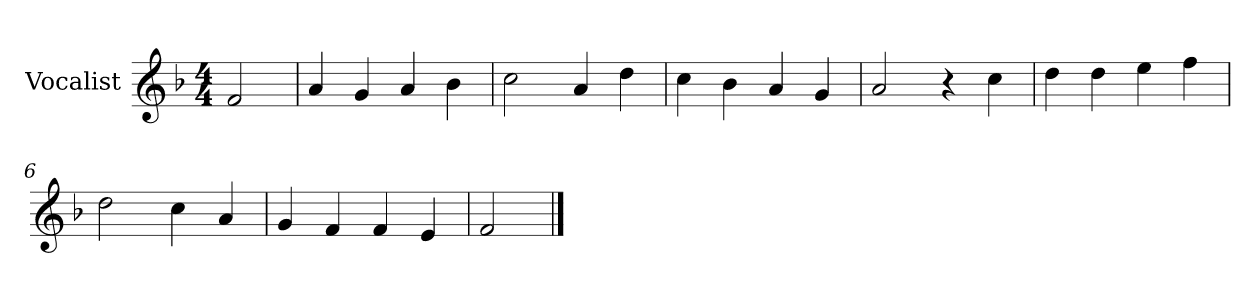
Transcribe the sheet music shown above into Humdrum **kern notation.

**kern
*part1
*staff1
*I"Vocalist
*k[b-]
*F:
*M4/4
=
2f
=1
4a
4g
4a
4b-
=2
2cc
4a
4dd
=3
4cc
4b-
4a
4g
=4
2a
4r
4cc
=5
4dd
4dd
4ee
4ff
=6
2dd
4cc
4a
=7
4g
4f
4f
4e
=8
2f
==
*-
